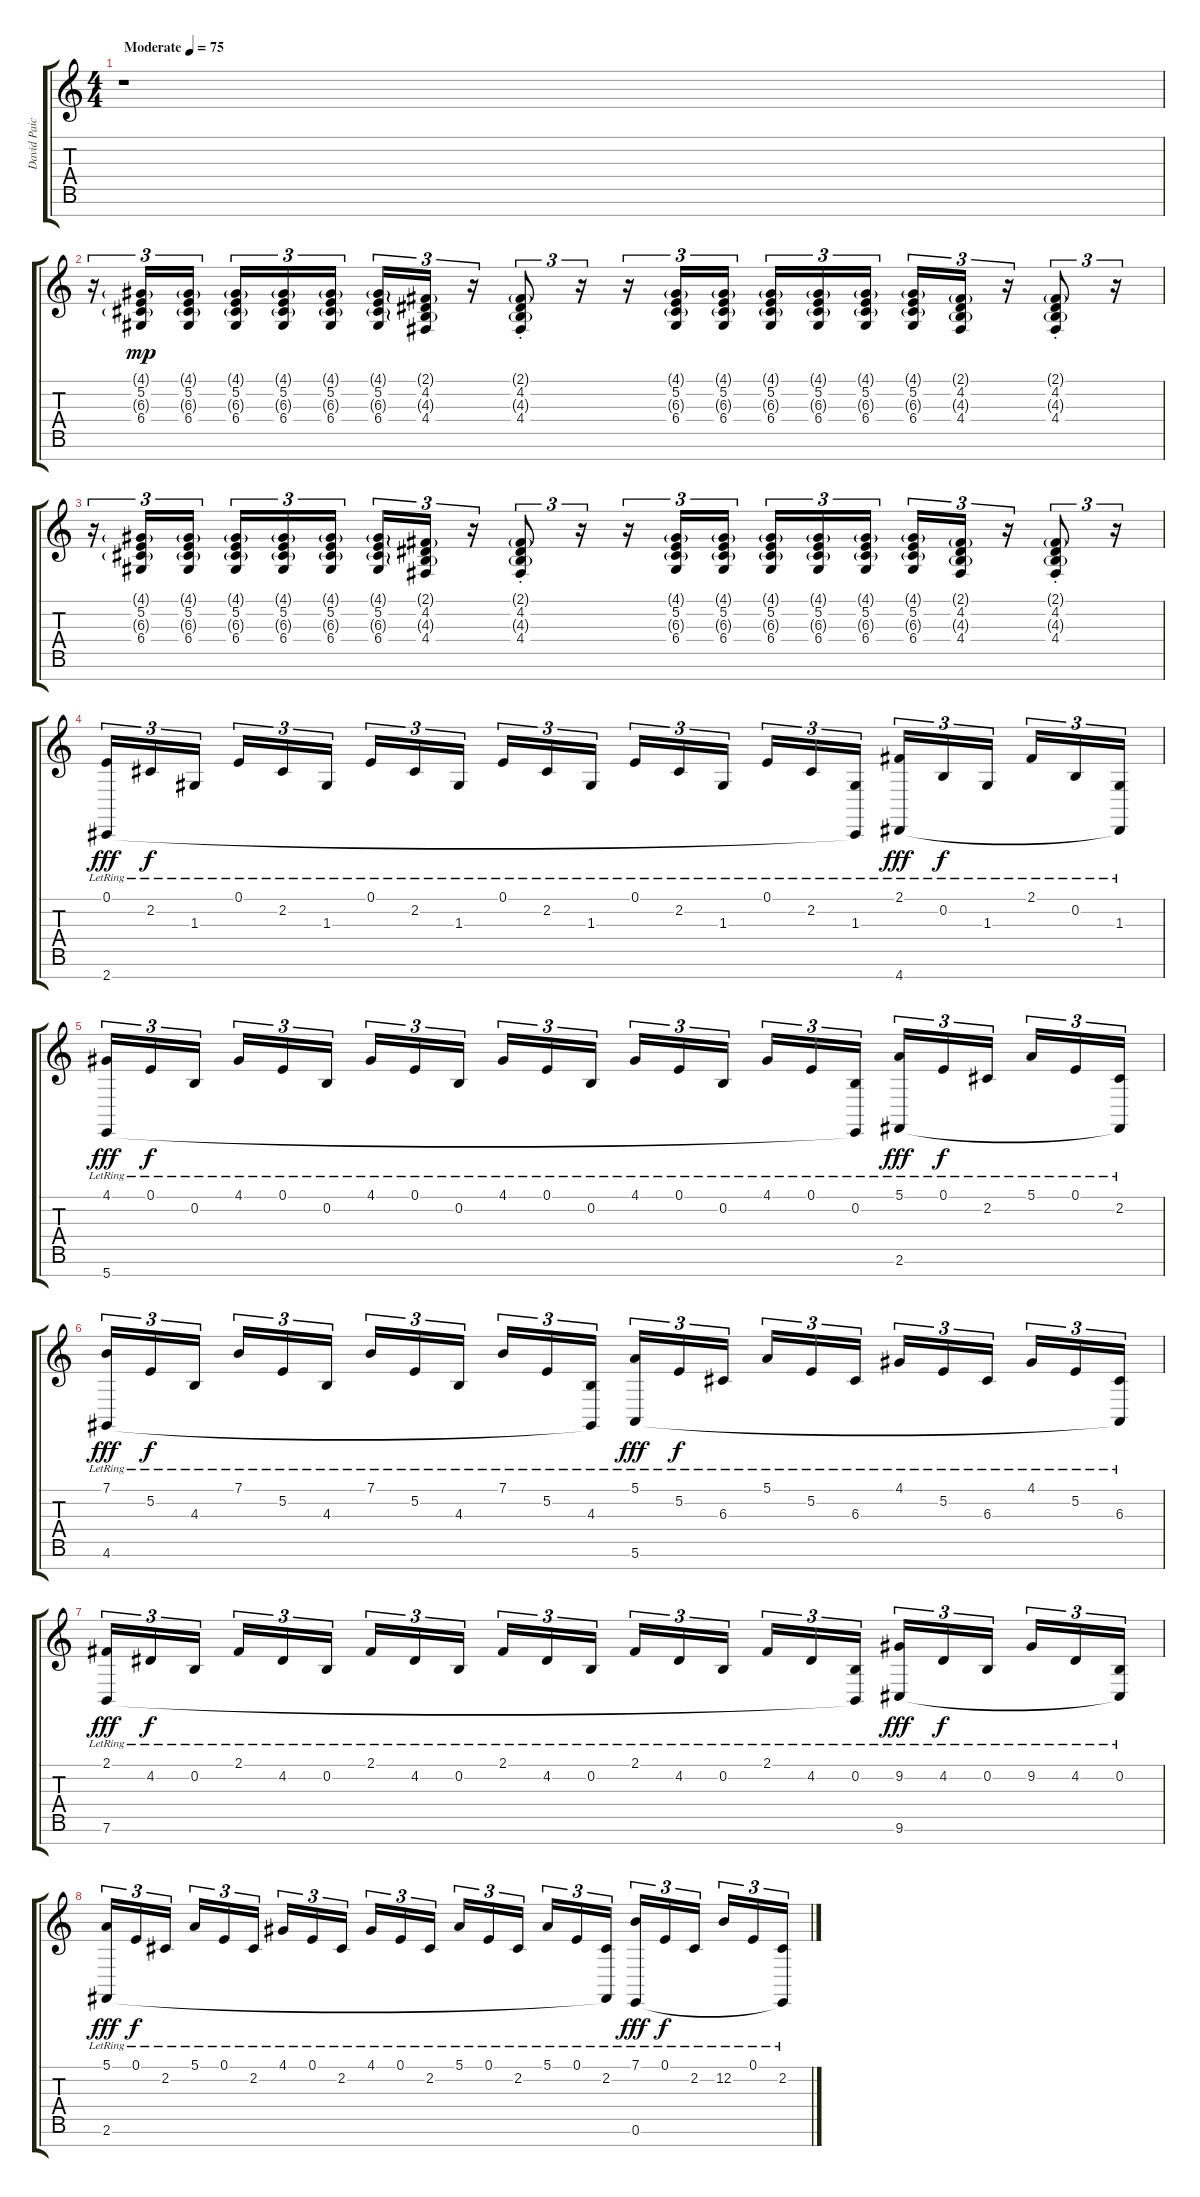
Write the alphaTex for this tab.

\track ("David Paich" "David Paic") {instrument acousticgrandpiano}
\staff {score tabs}
\tuning (E4 B3 G3 D3 A2 E2 B1) {hide}
\ts (4 4)
\tempo (75 "Moderate")
\clef g2
\ks c
r.1{dy mp instrument acousticgrandpiano} |
r.16{tu (3 2) volume 13} (4.1{g} 5.2 6.3{g} 6.4).16{tu (3 2)} (4.1{g} 5.2 6.3{g} 6.4).16{tu (3 2) beam splitsecondary} (4.1{g} 5.2 6.3{g} 6.4).16{tu (3 2)} (4.1{g} 5.2 6.3{g} 6.4).16{tu (3 2)} (4.1{g} 5.2 6.3{g} 6.4).16{tu (3 2)} (4.1{g} 5.2 6.3{g} 6.4).16{tu (3 2)} (2.1{g} 4.2 4.3{g} 4.4).16{tu (3 2)} r.16{tu (3 2)} (2.1{g st} 4.2{st} 4.3{g st} 4.4{st}).8{tu (3 2)} r.16{tu (3 2)} r.16{tu (3 2)} (4.1{g} 5.2 6.3{g} 6.4).16{tu (3 2)} (4.1{g} 5.2 6.3{g} 6.4).16{tu (3 2) beam splitsecondary} (4.1{g} 5.2 6.3{g} 6.4).16{tu (3 2)} (4.1{g} 5.2 6.3{g} 6.4).16{tu (3 2)} (4.1{g} 5.2 6.3{g} 6.4).16{tu (3 2)} (4.1{g} 5.2 6.3{g} 6.4).16{tu (3 2)} (2.1{g} 4.2 4.3{g} 4.4).16{tu (3 2)} r.16{tu (3 2)} (2.1{g st} 4.2{st} 4.3{g st} 4.4{st}).8{tu (3 2)} r.16{tu (3 2)} |
r.16{tu (3 2)} (4.1{g} 5.2 6.3{g} 6.4).16{tu (3 2)} (4.1{g} 5.2 6.3{g} 6.4).16{tu (3 2) beam splitsecondary} (4.1{g} 5.2 6.3{g} 6.4).16{tu (3 2)} (4.1{g} 5.2 6.3{g} 6.4).16{tu (3 2)} (4.1{g} 5.2 6.3{g} 6.4).16{tu (3 2)} (4.1{g} 5.2 6.3{g} 6.4).16{tu (3 2)} (2.1{g} 4.2 4.3{g} 4.4).16{tu (3 2)} r.16{tu (3 2)} (2.1{g st} 4.2{st} 4.3{g st} 4.4{st}).8{tu (3 2)} r.16{tu (3 2)} r.16{tu (3 2)} (4.1{g} 5.2 6.3{g} 6.4).16{tu (3 2)} (4.1{g} 5.2 6.3{g} 6.4).16{tu (3 2) beam splitsecondary} (4.1{g} 5.2 6.3{g} 6.4).16{tu (3 2)} (4.1{g} 5.2 6.3{g} 6.4).16{tu (3 2)} (4.1{g} 5.2 6.3{g} 6.4).16{tu (3 2)} (4.1{g} 5.2 6.3{g} 6.4).16{tu (3 2)} (2.1{g} 4.2 4.3{g} 4.4).16{tu (3 2)} r.16{tu (3 2)} (2.1{g st} 4.2{st} 4.3{g st} 4.4{st}).8{tu (3 2)} r.16{tu (3 2)} |
(0.1{lr} 2.7).16{tu (3 2) dy fff volume 8} 2.2{lr}.16{tu (3 2) dy f} 1.3{lr}.16{tu (3 2) beam splitsecondary} 0.1{lr}.16{tu (3 2)} 2.2{lr}.16{tu (3 2)} 1.3{lr}.16{tu (3 2)} 0.1{lr}.16{tu (3 2)} 2.2{lr}.16{tu (3 2)} 1.3{lr}.16{tu (3 2) beam splitsecondary} 0.1{lr}.16{tu (3 2)} 2.2{lr}.16{tu (3 2)} 1.3{lr}.16{tu (3 2)} 0.1{lr}.16{tu (3 2)} 2.2{lr}.16{tu (3 2)} 1.3{lr}.16{tu (3 2) beam splitsecondary} 0.1{lr}.16{tu (3 2)} 2.2{lr}.16{tu (3 2)} (1.3{lr} 2.7{t}).16{tu (3 2)} (2.1{lr} 4.7).16{tu (3 2) dy fff} 0.2{lr}.16{tu (3 2) dy f} 1.3{lr}.16{tu (3 2) beam splitsecondary} 2.1{lr}.16{tu (3 2)} 0.2{lr}.16{tu (3 2)} (1.3{lr} 4.7{t}).16{tu (3 2)} |
(4.1{lr} 5.7).16{tu (3 2) dy fff} 0.1{lr}.16{tu (3 2) dy f} 0.2{lr}.16{tu (3 2) beam splitsecondary} 4.1{lr}.16{tu (3 2)} 0.1{lr}.16{tu (3 2)} 0.2{lr}.16{tu (3 2)} 4.1{lr}.16{tu (3 2)} 0.1{lr}.16{tu (3 2)} 0.2{lr}.16{tu (3 2) beam splitsecondary} 4.1{lr}.16{tu (3 2)} 0.1{lr}.16{tu (3 2)} 0.2{lr}.16{tu (3 2)} 4.1{lr}.16{tu (3 2)} 0.1{lr}.16{tu (3 2)} 0.2{lr}.16{tu (3 2) beam splitsecondary} 4.1{lr}.16{tu (3 2)} 0.1{lr}.16{tu (3 2)} (0.2{lr} 5.7{t}).16{tu (3 2)} (5.1{lr} 2.6).16{tu (3 2) dy fff} 0.1{lr}.16{tu (3 2) dy f} 2.2{lr}.16{tu (3 2) beam splitsecondary} 5.1{lr}.16{tu (3 2)} 0.1{lr}.16{tu (3 2)} (2.2{lr} 2.6{t}).16{tu (3 2)} |
(7.1{lr} 4.6).16{tu (3 2) dy fff} 5.2{lr}.16{tu (3 2) dy f} 4.3{lr}.16{tu (3 2) beam splitsecondary} 7.1{lr}.16{tu (3 2)} 5.2{lr}.16{tu (3 2)} 4.3{lr}.16{tu (3 2)} 7.1{lr}.16{tu (3 2)} 5.2{lr}.16{tu (3 2)} 4.3{lr}.16{tu (3 2) beam splitsecondary} 7.1{lr}.16{tu (3 2)} 5.2{lr}.16{tu (3 2)} (4.3{lr} 4.6{t}).16{tu (3 2)} (5.1{lr} 5.6).16{tu (3 2) dy fff} 5.2{lr}.16{tu (3 2) dy f} 6.3{lr}.16{tu (3 2) beam splitsecondary} 5.1{lr}.16{tu (3 2)} 5.2{lr}.16{tu (3 2)} 6.3{lr}.16{tu (3 2)} 4.1{lr}.16{tu (3 2)} 5.2{lr}.16{tu (3 2)} 6.3{lr}.16{tu (3 2) beam splitsecondary} 4.1{lr}.16{tu (3 2)} 5.2{lr}.16{tu (3 2)} (6.3{lr} 5.6{t}).16{tu (3 2)} |
(2.1{lr} 7.6).16{tu (3 2) dy fff} 4.2{lr}.16{tu (3 2) dy f} 0.2{lr}.16{tu (3 2) beam splitsecondary} 2.1{lr}.16{tu (3 2)} 4.2{lr}.16{tu (3 2)} 0.2{lr}.16{tu (3 2)} 2.1{lr}.16{tu (3 2)} 4.2{lr}.16{tu (3 2)} 0.2{lr}.16{tu (3 2) beam splitsecondary} 2.1{lr}.16{tu (3 2)} 4.2{lr}.16{tu (3 2)} 0.2{lr}.16{tu (3 2)} 2.1{lr}.16{tu (3 2)} 4.2{lr}.16{tu (3 2)} 0.2{lr}.16{tu (3 2) beam splitsecondary} 2.1{lr}.16{tu (3 2)} 4.2{lr}.16{tu (3 2)} (0.2{lr} 7.6{t}).16{tu (3 2)} (9.2{lr} 9.6).16{tu (3 2) dy fff} 4.2{lr}.16{tu (3 2) dy f} 0.2{lr}.16{tu (3 2) beam splitsecondary} 9.2{lr}.16{tu (3 2)} 4.2{lr}.16{tu (3 2)} (0.2{lr} 9.6{t}).16{tu (3 2)} |
(5.1{lr} 2.6).16{tu (3 2) dy fff} 0.1{lr}.16{tu (3 2) dy f} 2.2{lr}.16{tu (3 2) beam splitsecondary} 5.1{lr}.16{tu (3 2)} 0.1{lr}.16{tu (3 2)} 2.2{lr}.16{tu (3 2)} 4.1{lr}.16{tu (3 2)} 0.1{lr}.16{tu (3 2)} 2.2{lr}.16{tu (3 2) beam splitsecondary} 4.1{lr}.16{tu (3 2)} 0.1{lr}.16{tu (3 2)} 2.2{lr}.16{tu (3 2)} 5.1{lr}.16{tu (3 2)} 0.1{lr}.16{tu (3 2)} 2.2{lr}.16{tu (3 2) beam splitsecondary} 5.1{lr}.16{tu (3 2)} 0.1{lr}.16{tu (3 2)} (2.2{lr} 2.6{t}).16{tu (3 2)} (7.1{lr} 0.6).16{tu (3 2) dy fff} 0.1{lr}.16{tu (3 2) dy f} 2.2{lr}.16{tu (3 2) beam splitsecondary} 12.2{lr}.16{tu (3 2)} 0.1{lr}.16{tu (3 2)} (2.2{lr} 0.6{t}).16{tu (3 2)}
